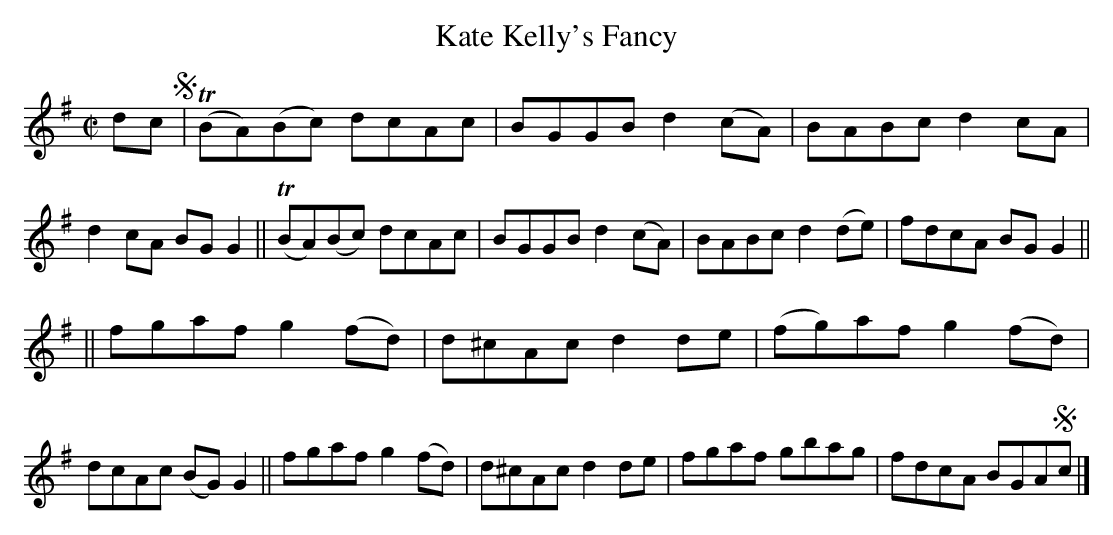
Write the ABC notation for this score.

X:1
T: Kate Kelly's Fancy
M: C|
L: 1/8
K: G
dc !segno!|\
T(BA)(Bc) dcAc | BGGB d2(cA) | BABc d2cA | d2cA BGG2 ||\
T(BA)(Bc) dcAc | BGGB d2(cA) | BABc d2(de) | fdcA BGG2 ||
||\
fgaf g2(fd) | d^cAc d2de | (fg)af g2(fd) | dcAc (BG)G2 ||\
fgaf g2(fd) | d^cAc d2de | fgaf gbag | fdcA BGA!segno!c |]
